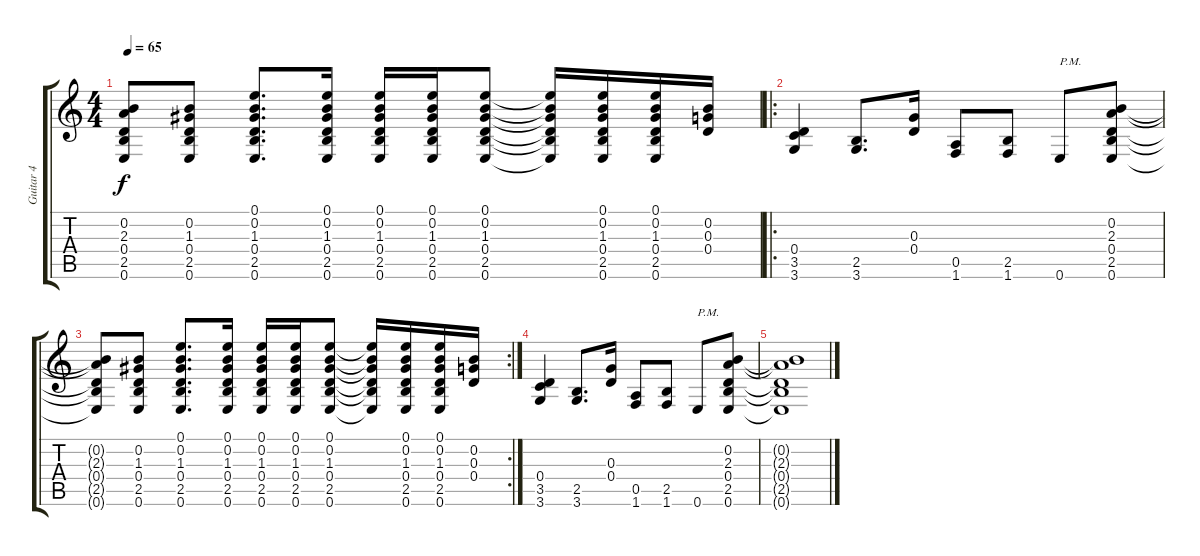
\track ("Guitar 4" "Guitar 4") {instrument electricguitarclean}
\staff {score tabs}
\tuning (E4 B3 G3 D3 A2 E2) {hide}
\ts (4 4)
\tempo 65
\clef g2
\ks c
(0.2{t} 2.3{t} 0.4{t} 2.5{t} 0.6{t}).8{dy f} (0.2 1.3 0.4 2.5 0.6).8 (0.1 0.2 1.3 0.4 2.5 0.6).8{d} (0.1 0.2 1.3 0.4 2.5 0.6).16 (0.1 0.2 1.3 0.4 2.5 0.6).16 (0.1 0.2 1.3 0.4 2.5 0.6).16 (0.1 0.2 1.3 0.4 2.5 0.6).8 (0.1{t} 0.2{t} 1.3{t} 0.4{t} 2.5{t} 0.6{t}).16 (0.1 0.2 1.3 0.4 2.5 0.6).16 (0.1 0.2 1.3 0.4 2.5 0.6).16 (0.2 0.3 0.4).16 |
\ro
(0.4 3.5 3.6).4 (2.5 3.6).8{d} (0.3 0.4).16 (0.5 1.6).8 (2.5 1.6).8 0.6.8{txt "P.M."} (0.2 2.3 0.4 2.5 0.6).8 |
\rc 2
(0.2{t} 2.3{t} 0.4{t} 2.5{t} 0.6{t}).8 (0.2 1.3 0.4 2.5 0.6).8 (0.1 0.2 1.3 0.4 2.5 0.6).8{d} (0.1 0.2 1.3 0.4 2.5 0.6).16 (0.1 0.2 1.3 0.4 2.5 0.6).16 (0.1 0.2 1.3 0.4 2.5 0.6).16 (0.1 0.2 1.3 0.4 2.5 0.6).8 (0.1{t} 0.2{t} 1.3{t} 0.4{t} 2.5{t} 0.6{t}).16 (0.1 0.2 1.3 0.4 2.5 0.6).16 (0.1 0.2 1.3 0.4 2.5 0.6).16 (0.2 0.3 0.4).16 |
(0.4 3.5 3.6).4 (2.5 3.6).8{d} (0.3 0.4).16 (0.5 1.6).8 (2.5 1.6).8 0.6.8{txt "P.M."} (0.2 2.3 0.4 2.5 0.6).8 |
(0.2{t} 2.3{t} 0.4{t} 2.5{t} 0.6{t}).1
